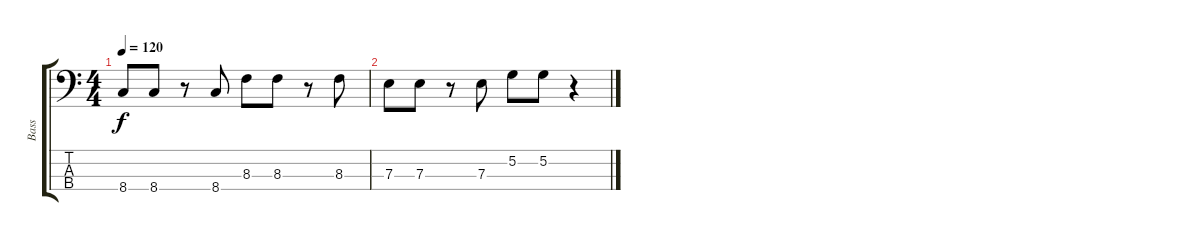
\track ("Bass" "Bass") {instrument fretlessbass}
\staff {score tabs}
\tuning (G2 D2 A1 E1) {hide}
\ts (4 4)
\tempo 120
\clef f4
\ks c
8.4.8{dy f} 8.4.8 r.8 8.4.8 8.3.8 8.3.8 r.8 8.3.8 |
7.3.8 7.3.8 r.8 7.3.8 5.2.8 5.2.8 r.4
